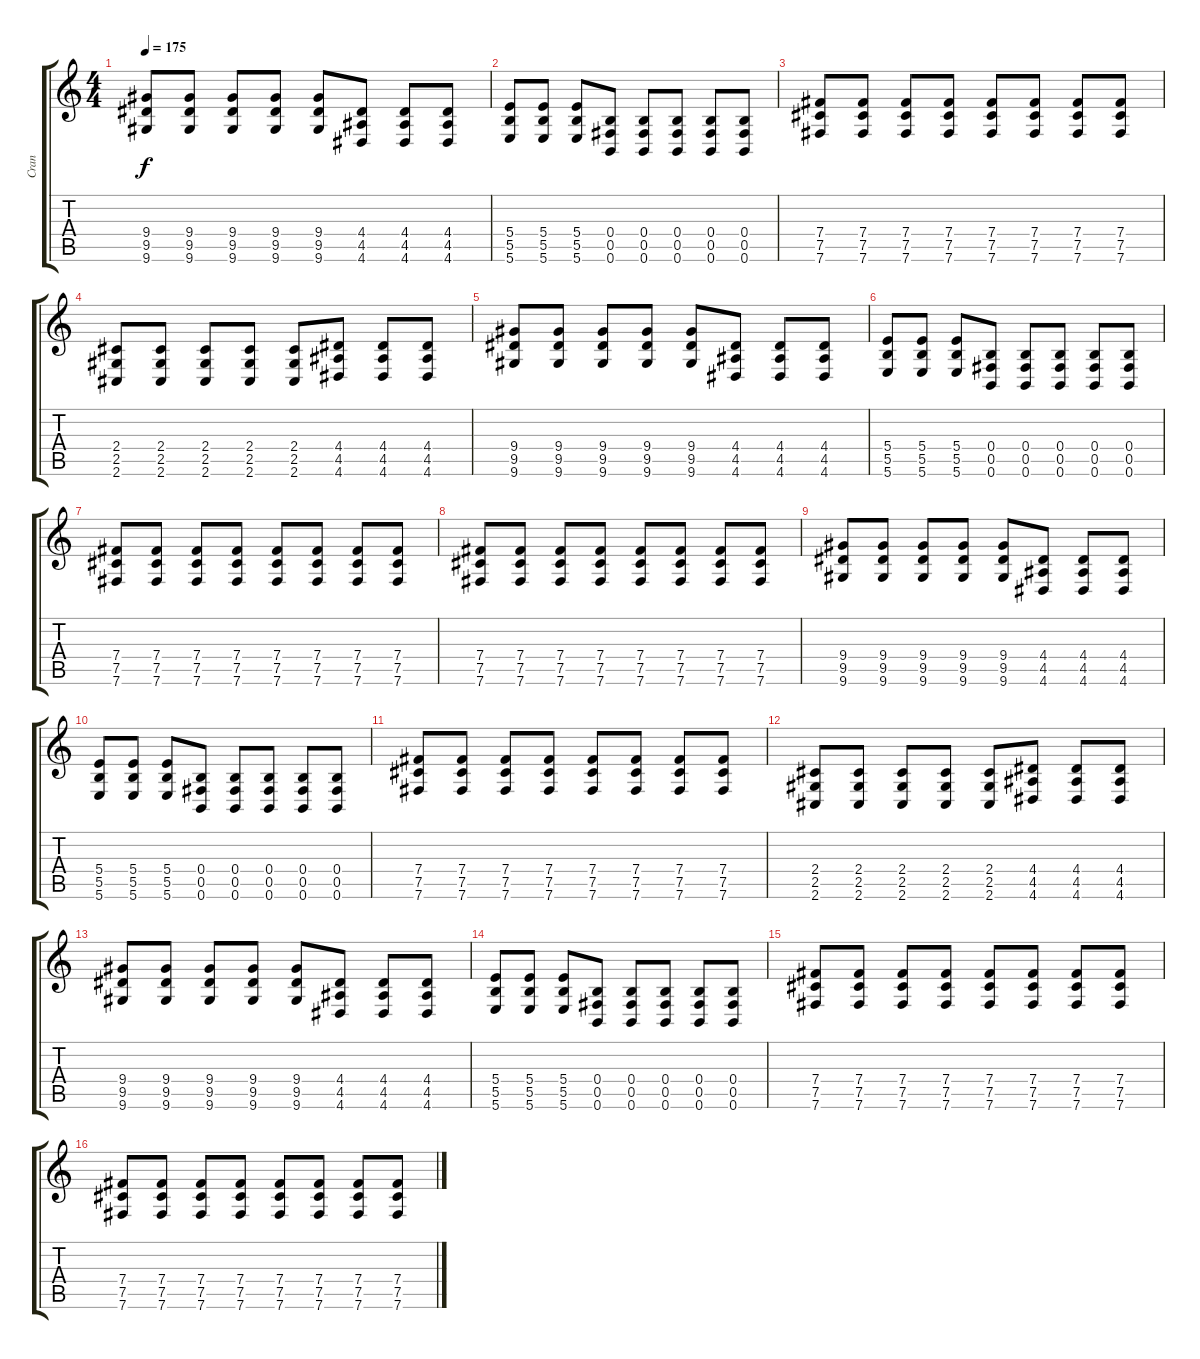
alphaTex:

\track ("Cran" "Cran") {instrument distortionguitar}
\staff {score tabs}
\tuning (Db4 Ab3 E3 B2 Gb2 B1) {hide}
\ts (4 4)
\tempo 175
\clef g2
\ks c
(9.4 9.5 9.6).8{dy f instrument distortionguitar} (9.4 9.5 9.6).8 (9.4 9.5 9.6).8 (9.4 9.5 9.6).8 (9.4 9.5 9.6).8 (4.4 4.5 4.6).8 (4.4 4.5 4.6).8 (4.4 4.5 4.6).8 |
(5.4 5.5 5.6).8 (5.4 5.5 5.6).8 (5.4 5.5 5.6).8 (0.4 0.5 0.6).8 (0.4 0.5 0.6).8 (0.4 0.5 0.6).8 (0.4 0.5 0.6).8 (0.4 0.5 0.6).8 |
(7.4 7.5 7.6).8 (7.4 7.5 7.6).8 (7.4 7.5 7.6).8 (7.4 7.5 7.6).8 (7.4 7.5 7.6).8 (7.4 7.5 7.6).8 (7.4 7.5 7.6).8 (7.4 7.5 7.6).8 |
(2.4 2.5 2.6).8 (2.4 2.5 2.6).8 (2.4 2.5 2.6).8 (2.4 2.5 2.6).8 (2.4 2.5 2.6).8 (4.4 4.5 4.6).8 (4.4 4.5 4.6).8 (4.4 4.5 4.6).8 |
(9.4 9.5 9.6).8 (9.4 9.5 9.6).8 (9.4 9.5 9.6).8 (9.4 9.5 9.6).8 (9.4 9.5 9.6).8 (4.4 4.5 4.6).8 (4.4 4.5 4.6).8 (4.4 4.5 4.6).8 |
(5.4 5.5 5.6).8 (5.4 5.5 5.6).8 (5.4 5.5 5.6).8 (0.4 0.5 0.6).8 (0.4 0.5 0.6).8 (0.4 0.5 0.6).8 (0.4 0.5 0.6).8 (0.4 0.5 0.6).8 |
(7.4 7.5 7.6).8 (7.4 7.5 7.6).8 (7.4 7.5 7.6).8 (7.4 7.5 7.6).8 (7.4 7.5 7.6).8 (7.4 7.5 7.6).8 (7.4 7.5 7.6).8 (7.4 7.5 7.6).8 |
(7.4 7.5 7.6).8 (7.4 7.5 7.6).8 (7.4 7.5 7.6).8 (7.4 7.5 7.6).8 (7.4 7.5 7.6).8 (7.4 7.5 7.6).8 (7.4 7.5 7.6).8 (7.4 7.5 7.6).8 |
(9.4 9.5 9.6).8 (9.4 9.5 9.6).8 (9.4 9.5 9.6).8 (9.4 9.5 9.6).8 (9.4 9.5 9.6).8 (4.4 4.5 4.6).8 (4.4 4.5 4.6).8 (4.4 4.5 4.6).8 |
(5.4 5.5 5.6).8 (5.4 5.5 5.6).8 (5.4 5.5 5.6).8 (0.4 0.5 0.6).8 (0.4 0.5 0.6).8 (0.4 0.5 0.6).8 (0.4 0.5 0.6).8 (0.4 0.5 0.6).8 |
(7.4 7.5 7.6).8 (7.4 7.5 7.6).8 (7.4 7.5 7.6).8 (7.4 7.5 7.6).8 (7.4 7.5 7.6).8 (7.4 7.5 7.6).8 (7.4 7.5 7.6).8 (7.4 7.5 7.6).8 |
(2.4 2.5 2.6).8 (2.4 2.5 2.6).8 (2.4 2.5 2.6).8 (2.4 2.5 2.6).8 (2.4 2.5 2.6).8 (4.4 4.5 4.6).8 (4.4 4.5 4.6).8 (4.4 4.5 4.6).8 |
(9.4 9.5 9.6).8 (9.4 9.5 9.6).8 (9.4 9.5 9.6).8 (9.4 9.5 9.6).8 (9.4 9.5 9.6).8 (4.4 4.5 4.6).8 (4.4 4.5 4.6).8 (4.4 4.5 4.6).8 |
(5.4 5.5 5.6).8 (5.4 5.5 5.6).8 (5.4 5.5 5.6).8 (0.4 0.5 0.6).8 (0.4 0.5 0.6).8 (0.4 0.5 0.6).8 (0.4 0.5 0.6).8 (0.4 0.5 0.6).8 |
(7.4 7.5 7.6).8 (7.4 7.5 7.6).8 (7.4 7.5 7.6).8 (7.4 7.5 7.6).8 (7.4 7.5 7.6).8 (7.4 7.5 7.6).8 (7.4 7.5 7.6).8 (7.4 7.5 7.6).8 |
(7.4 7.5 7.6).8 (7.4 7.5 7.6).8 (7.4 7.5 7.6).8 (7.4 7.5 7.6).8 (7.4 7.5 7.6).8 (7.4 7.5 7.6).8 (7.4 7.5 7.6).8 (7.4 7.5 7.6).8
